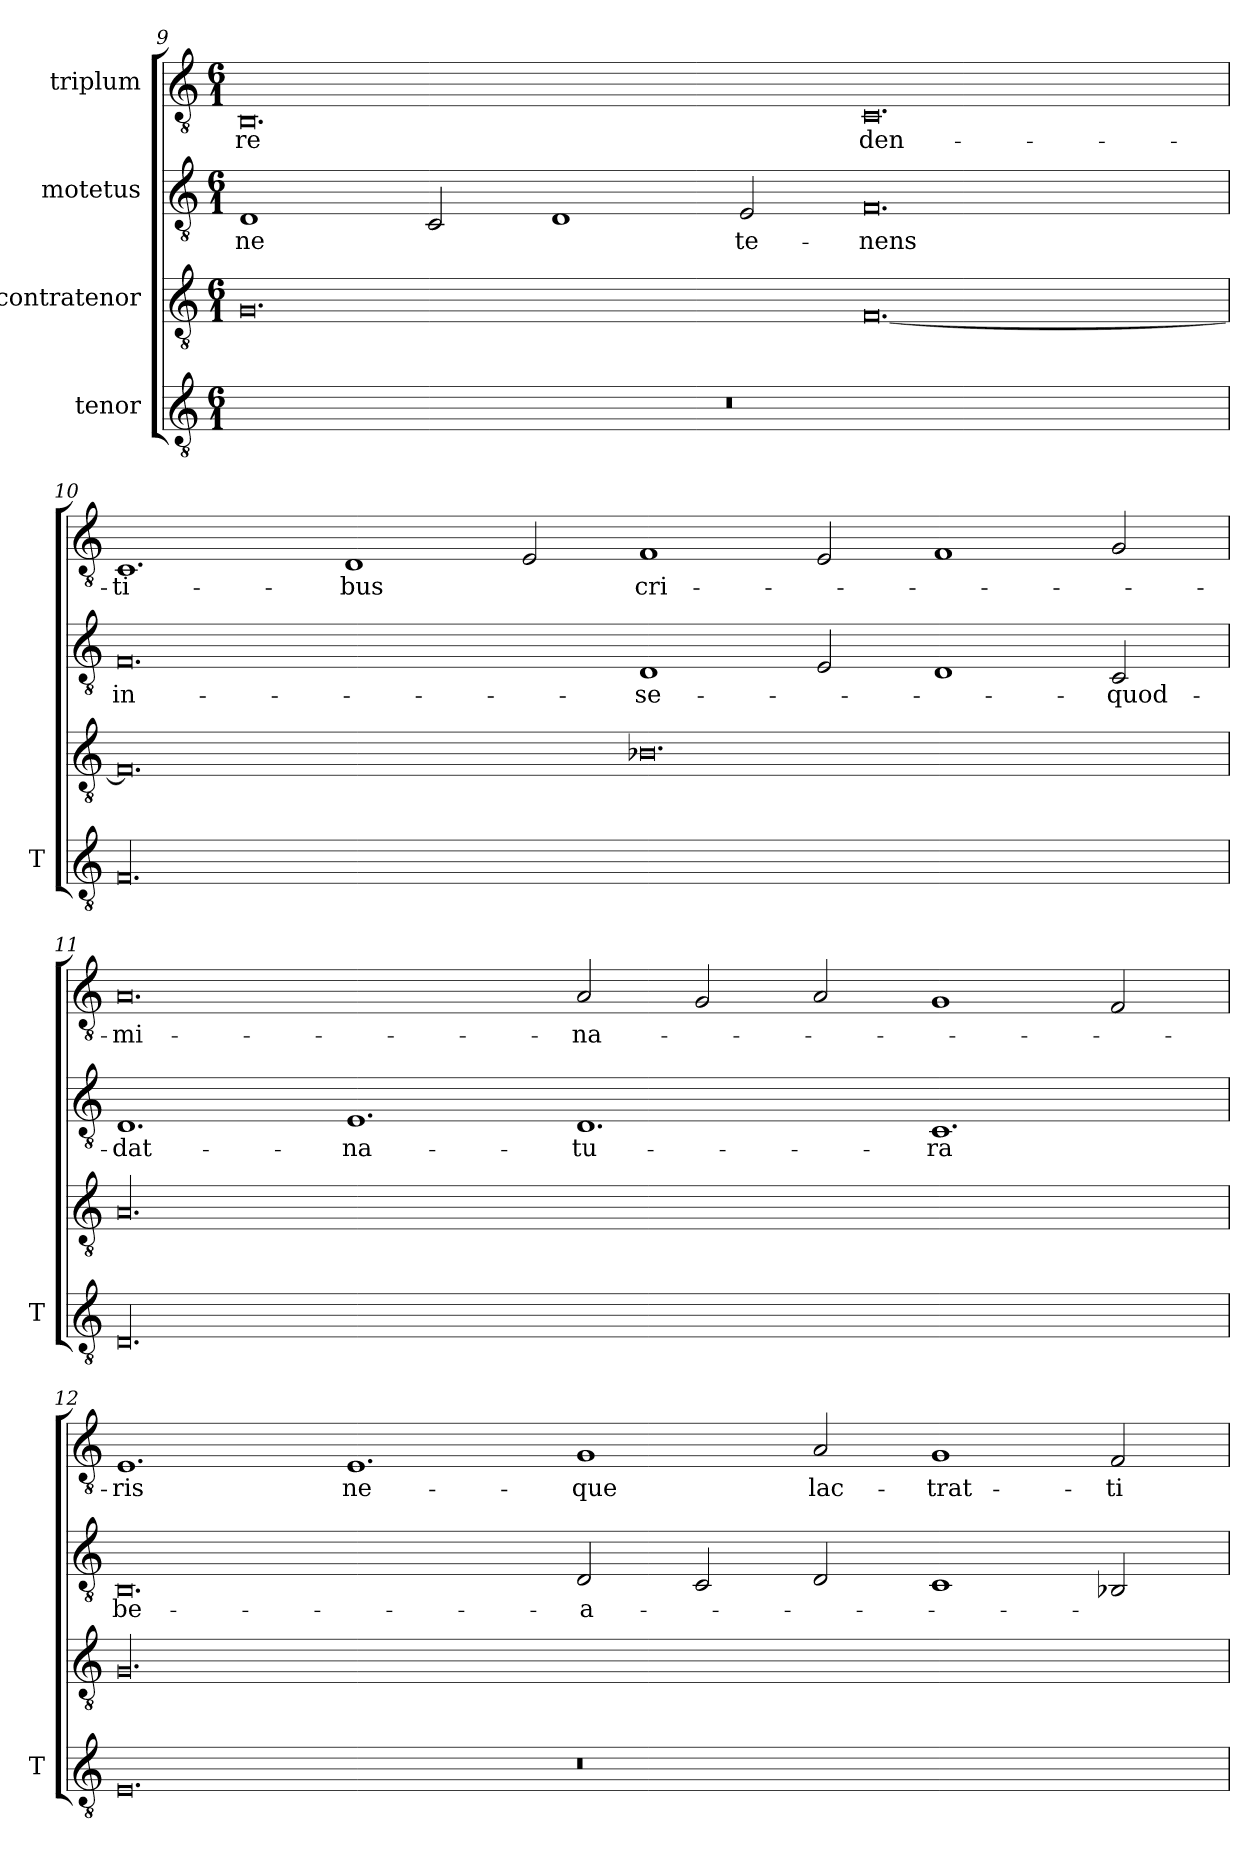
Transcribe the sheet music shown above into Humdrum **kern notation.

**kern	**kern	**kern	**text	**kern	**text
*part4	*part3	*part2	*part2	*part1	*part1
*staff4	*staff3	*staff2	*staff2	*staff1	*staff1
*I"tenor	*I"contratenor	*I"motetus	*	*I"triplum	*
*I'T	*	*	*	*	*
*clefGv2	*clefGv2	*clefGv2	*	*clefGv2	*
*k[]	*k[]	*k[]	*	*k[]	*
*C:	*C:	*C:	*	*C:	*
*M6/1	*M6/1	*M6/1	*	*M6/1	*
=9	=9	=9	=9	=9	=9
00.r	0.G/	1D/	-ne	0.BB/	-re
.	.	2C/	.	.	.
.	.	1D/	.	.	.
.	.	2E/	te-	.	.
.	[0.F/	0.F/	-nens	0.C/	den-
=10	=10	=10	=10	=10	=10
00.F/	0.F/]	0.F/	in-	1.C/	-ti-
.	.	.	.	1D/	-bus
.	.	.	.	2E/	.
.	0.B-X\	1D/	se-	1F/	cri-
.	.	2E/	.	2E/	.
.	.	1D/	.	1F/	.
.	.	2C/	quod-	2G/	.
=11	=11	=11	=11	=11	=11
00.D/	00.A/	1.D/	dat-	0.A/	-mi-
.	.	1.E/	na-	.	.
.	.	1.D/	-tu-	2A/	-na-
.	.	.	.	2G/	.
.	.	.	.	2A/	.
.	.	1.C/	-ra	1G/	.
.	.	.	.	2F/	.
=12	=12	=12	=12	=12	=12
0.E/	00.G/	0.BB/	be-	1.E/	-ris
.	.	.	.	1.E/	ne-
0.r	.	2D/	-a-	1G/	-que
.	.	2C/	.	.	.
.	.	2D/	.	2A/	lac-
.	.	1C/	.	1G/	-trat-
.	.	2BB-X/	.	2F/	-ti-
=	=	=	=	=	=
*-	*-	*-	*-	*-	*-
